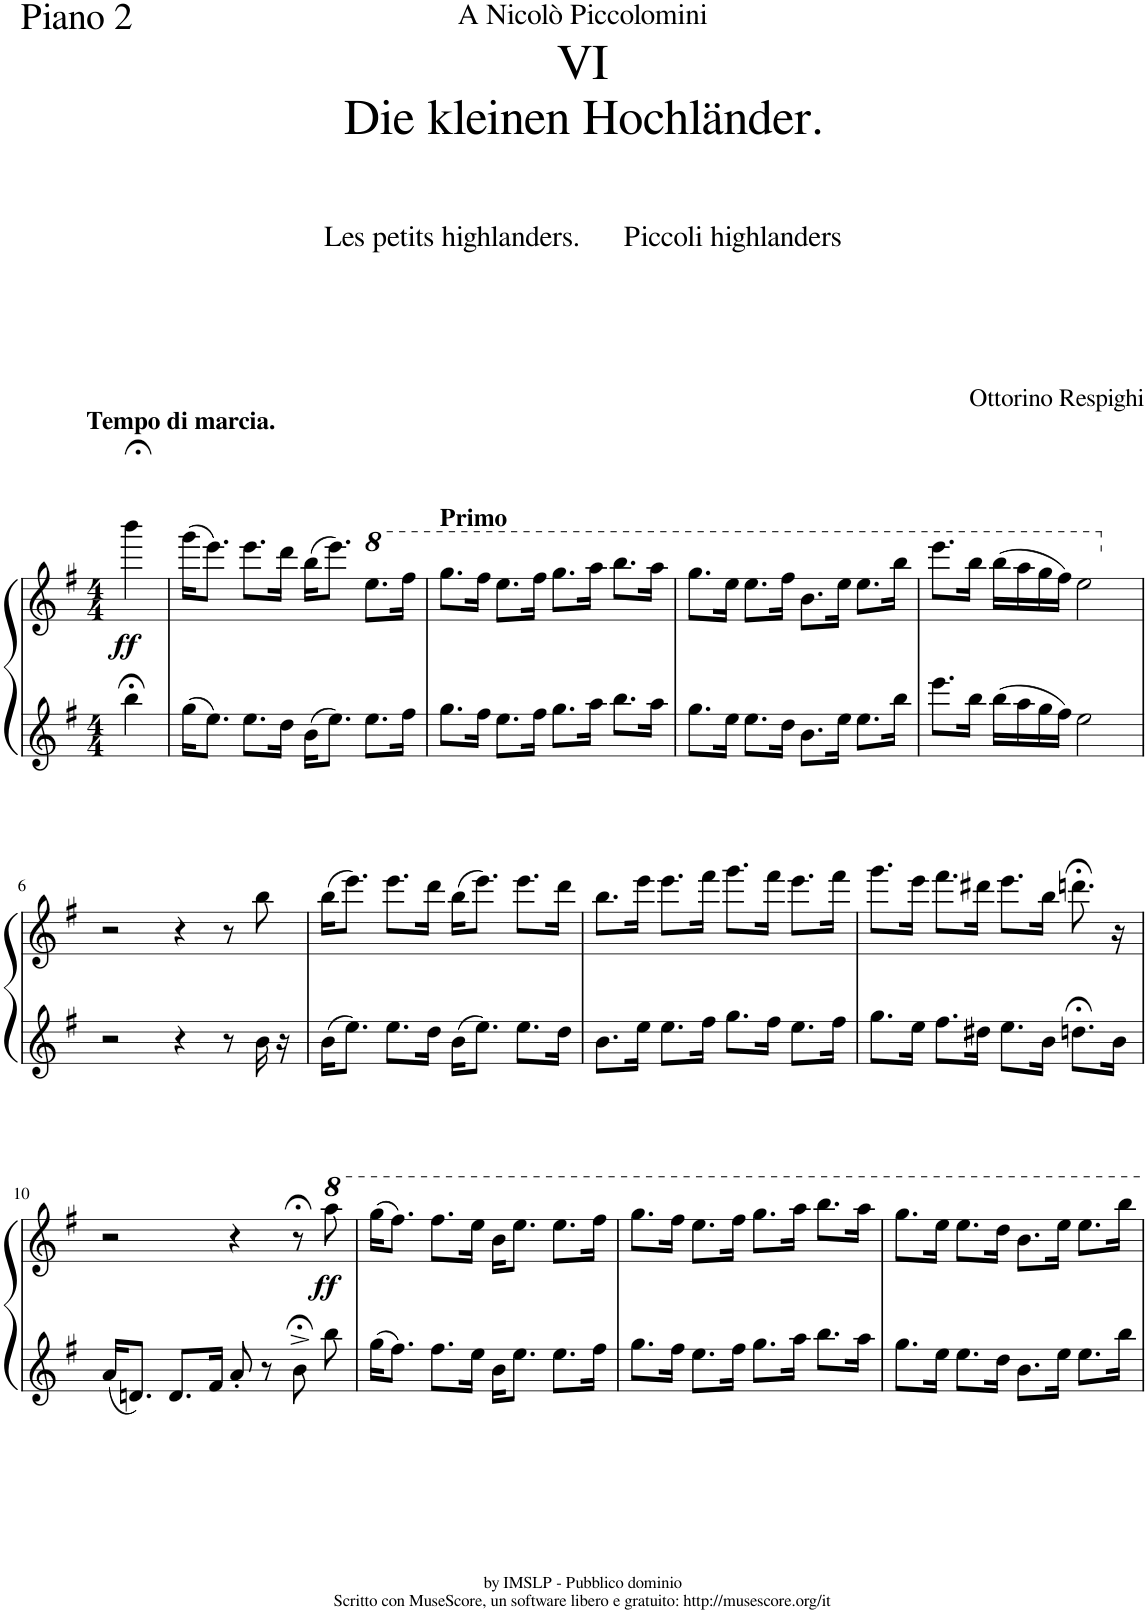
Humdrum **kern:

**kern	**kern	**dynam
*part1	*part1	*part1
*staff2	*staff1	*staff1/2
*I"Piano	*	*
*I'Pno	*	*
*clefG2	*clefG2	*
*k[f#]	*k[f#]	*
*M4/4	*M4/4	*
=1	=1	=1
!	!LO:TX:a:B:t=Tempo di marcia.	!
!	!	!LO:DY:b
4bb;<\	4bbb;<\	ff
=2	=2	=2
16gg\KL	(16ggg\KL	.
8.ee\J	8.eee\J)	.
8.ee\L	8.eee\L	.
16dd\Jk	16ddd\Jk	.
16b\KL	(16bb\KL	.
8.ee\J	8.eee\J)	.
*	*8va	*
8.ee\L	8.eee\L	.
16ff#\Jk	16fff#\Jk	.
=3	=3	=3
!	!LO:TX:a:B:t=Primo	!
8.gg\L	8.ggg\L	.
16ff#\Jk	16fff#\Jk	.
8.ee\L	8.eee\L	.
16ff#\Jk	16fff#\Jk	.
8.gg\L	8.ggg\L	.
16aa\Jk	16aaa\Jk	.
8.bb\L	8.bbb\L	.
16aa\Jk	16aaa\Jk	.
=4	=4	=4
8.gg\L	8.ggg\L	.
16ee\Jk	16eee\Jk	.
8.ee\L	8.eee\L	.
16dd\Jk	16fff#\Jk	.
8.b\L	8.bb\L	.
16ee\Jk	16eee\Jk	.
8.ee\L	8.eee\L	.
16bb\Jk	16bbb\Jk	.
=5	=5	=5
8.eee\L	8.eeee\L	.
16bb\Jk	16bbb\Jk	.
16bb\LL	(16bbb\LL	.
16aa\	16aaa\	.
16gg\	16ggg\	.
16ff#\JJ	16fff#\JJ)	.
2ee\	2eee\	.
!!LO:LB:g=z
=6	=6	=6
*	*X8va	*
2r	2r	.
4r	4r	.
8r	8r	.
16b\	8bb\	.
16r	.	.
=7	=7	=7
16b\KL	(16bb\KL	.
8.ee\J	8.eee\J)	.
8.ee\L	8.eee\L	.
16dd\Jk	16ddd\Jk	.
16b\KL	(16bb\KL	.
8.ee\J	8.eee\J)	.
8.ee\L	8.eee\L	.
16dd\Jk	16ddd\Jk	.
=8	=8	=8
8.b\L	8.bb\L	.
16ee\Jk	16eee\Jk	.
8.ee\L	8.eee\L	.
16ff#\Jk	16fff#\Jk	.
8.gg\L	8.ggg\L	.
16ff#\Jk	16fff#\Jk	.
8.ee\L	8.eee\L	.
16ff#\Jk	16fff#\Jk	.
=9	=9	=9
8.gg\L	8.ggg\L	.
16ee\Jk	16eee\Jk	.
8.ff#\L	8.fff#\L	.
16dd#X\Jk	16ddd#X\Jk	.
8.ee\L	8.eee\L	.
16b\Jk	16bb\Jk	.
8.ddn;<\L	8.dddn;<\	.
16b\Jk	16r	.
!!LO:LB:g=z
=10	=10	=10
16a/KL	2r	.
8.dn/J	.	.
8.d/L	.	.
16f#/Jk	.	.
8a'/	4r	.
8r	.	.
8b;<^\	8r;<	.
!	!	!LO:DY:b
8bb\	8aaa\	ff
=11	=11	=11
16gg\KL	(16ggg\KL	.
8.ff#\J	8.fff#\J)	.
8.ff#\L	8.fff#\L	.
16ee\Jk	16eee\Jk	.
16b\KL	16bb\KL	.
8.ee\J	8.eee\J	.
8.ee\L	8.eee\L	.
16ff#\Jk	16fff#\Jk	.
=12	=12	=12
8.gg\L	8.ggg\L	.
16ff#\Jk	16fff#\Jk	.
8.ee\L	8.eee\L	.
16ff#\Jk	16fff#\Jk	.
8.gg\L	8.ggg\L	.
16aa\Jk	16aaa\Jk	.
8.bb\L	8.bbb\L	.
16aa\Jk	16aaa\Jk	.
=13	=13	=13
8.gg\L	8.ggg\L	.
16ee\Jk	16eee\Jk	.
8.ee\L	8.eee\L	.
16dd\Jk	16ddd\Jk	.
8.b\L	8.bb\L	.
16ee\Jk	16eee\Jk	.
8.ee\L	8.eee\L	.
16bb\Jk	16bbb\Jk	.
=	=	=
*-	*-	*-
